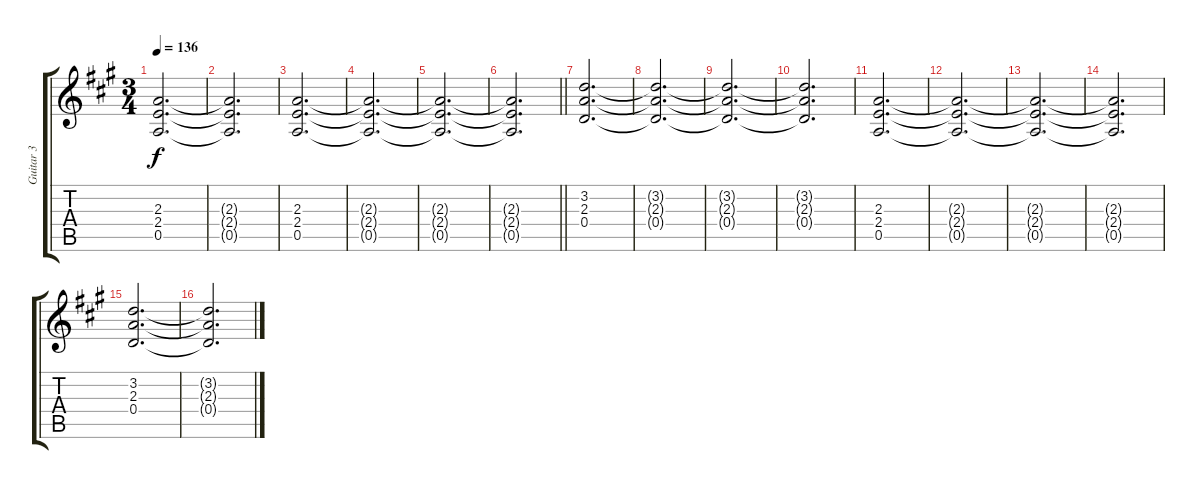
\track ("Guitar 3" "Guitar 3") {instrument distortionguitar}
\staff {score tabs}
\tuning (E4 B3 G3 D3 A2 E2) {hide}
\ts (3 4)
\tempo 136
\clef g2
\ks a
(2.3{t} 2.4{t} 0.5{t}).2{d dy f} |
(2.3{t} 2.4{t} 0.5{t}).2{d} |
(2.3 2.4 0.5).2{d} |
(2.3{t} 2.4{t} 0.5{t}).2{d} |
(2.3{t} 2.4{t} 0.5{t}).2{d} |
\barLineRight lightlight
(2.3{t} 2.4{t} 0.5{t}).2{d} |
(3.2 2.3 0.4).2{d} |
(3.2{t} 2.3{t} 0.4{t}).2{d} |
(3.2{t} 2.3{t} 0.4{t}).2{d} |
(3.2{t} 2.3{t} 0.4{t}).2{d} |
(2.3 2.4 0.5).2{d} |
(2.3{t} 2.4{t} 0.5{t}).2{d} |
(2.3{t} 2.4{t} 0.5{t}).2{d} |
(2.3{t} 2.4{t} 0.5{t}).2{d} |
(3.2 2.3 0.4).2{d} |
(3.2{t} 2.3{t} 0.4{t}).2{d}
